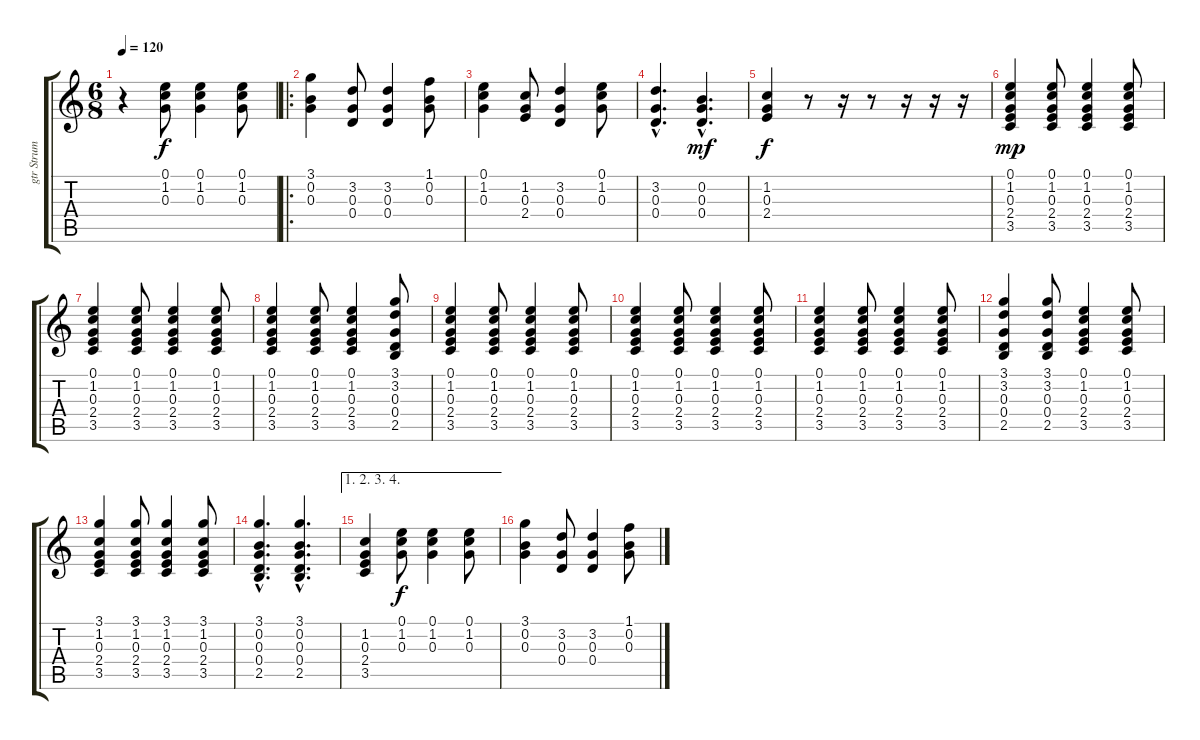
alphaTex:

\track ("gtr Strum" "gtr Strum") {instrument acousticguitarnylon}
\staff {score tabs}
\tuning (E4 B3 G3 D3 A2 E2) {hide}
\ts (6 8)
\tempo 120
\clef g2
\ks c
r.4{dy f instrument acousticguitarnylon} (0.1 1.2 0.3).8 (0.1 1.2 0.3).4 (0.1 1.2 0.3).8 |
\ro
(3.1 0.2 0.3).4 (3.2 0.3 0.4).8 (3.2 0.3 0.4).4 (1.1 0.2 0.3).8 |
(0.1 1.2 0.3).4 (1.2 0.3 2.4).8 (3.2 0.3 0.4).4 (0.1 1.2 0.3).8 |
(3.2{hac} 0.3{hac} 0.4{hac}).4{d} (0.2{hac} 0.3{hac} 0.4{hac}).4{d dy mf} |
(1.2 0.3 2.4).4{dy f} r.8 r.16 r.8 r.16 r.16 r.16 |
(0.1 1.2 0.3 2.4 3.5).4{dy mp} (0.1 1.2 0.3 2.4 3.5).8 (0.1 1.2 0.3 2.4 3.5).4 (0.1 1.2 0.3 2.4 3.5).8 |
(0.1 1.2 0.3 2.4 3.5).4 (0.1 1.2 0.3 2.4 3.5).8 (0.1 1.2 0.3 2.4 3.5).4 (0.1 1.2 0.3 2.4 3.5).8 |
(0.1 1.2 0.3 2.4 3.5).4 (0.1 1.2 0.3 2.4 3.5).8 (0.1 1.2 0.3 2.4 3.5).4 (3.1 3.2 0.3 0.4 2.5).8 |
(0.1 1.2 0.3 2.4 3.5).4 (0.1 1.2 0.3 2.4 3.5).8 (0.1 1.2 0.3 2.4 3.5).4 (0.1 1.2 0.3 2.4 3.5).8 |
(0.1 1.2 0.3 2.4 3.5).4 (0.1 1.2 0.3 2.4 3.5).8 (0.1 1.2 0.3 2.4 3.5).4 (0.1 1.2 0.3 2.4 3.5).8 |
(0.1 1.2 0.3 2.4 3.5).4 (0.1 1.2 0.3 2.4 3.5).8 (0.1 1.2 0.3 2.4 3.5).4 (0.1 1.2 0.3 2.4 3.5).8 |
(3.1 3.2 0.3 0.4 2.5).4 (3.1 3.2 0.3 0.4 2.5).8 (0.1 1.2 0.3 2.4 3.5).4 (0.1 1.2 0.3 2.4 3.5).8 |
(3.1 1.2 0.3 2.4 3.5).4 (3.1 1.2 0.3 2.4 3.5).8 (3.1 1.2 0.3 2.4 3.5).4 (3.1 1.2 0.3 2.4 3.5).8 |
(3.1{hac} 0.2{hac} 0.3{hac} 0.4{hac} 2.5{hac}).4{d} (3.1{hac} 0.2{hac} 0.3{hac} 0.4{hac} 2.5{hac}).4{d} |
\ae (1 2 3 4)
(1.2 0.3 2.4 3.5).4 (0.1 1.2 0.3).8{dy f} (0.1 1.2 0.3).4 (0.1 1.2 0.3).8 |
(3.1 0.2 0.3).4 (3.2 0.3 0.4).8 (3.2 0.3 0.4).4 (1.1 0.2 0.3).8
